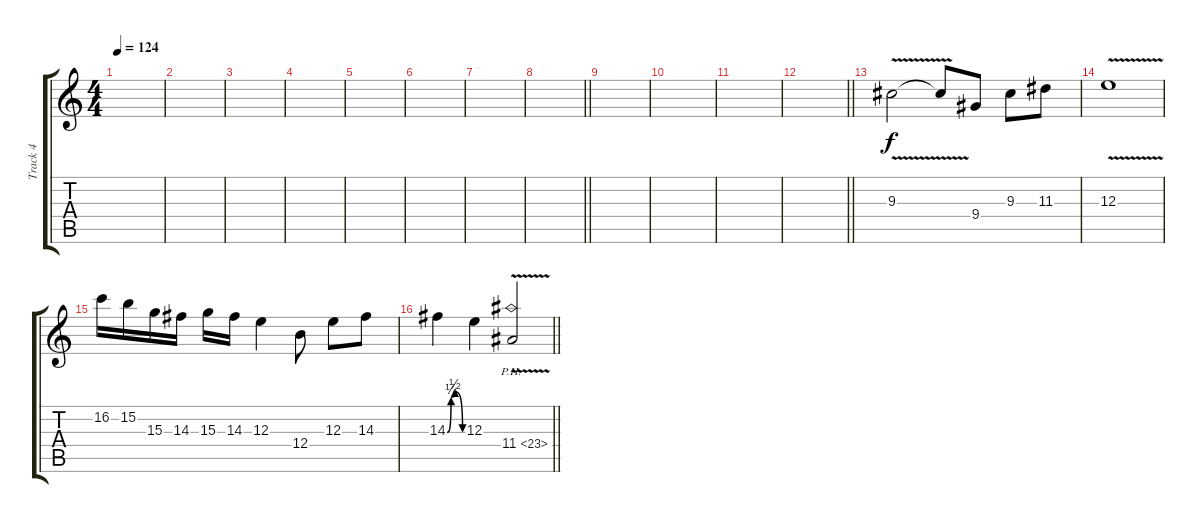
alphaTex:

\track ("Track 4" "Track 4") {instrument distortionguitar}
\staff {score tabs}
\tuning (Db4 Ab3 E3 B2 Gb2 Db2) {hide}
\ts (4 4)
\tempo 124
\clef g2
\ks c
|
|
|
|
|
|
|
\barLineRight lightlight
|
|
|
|
\barLineRight lightlight
|
9.3{v}.2 9.3{v t}.8 9.4.8 9.3.8 11.3.8 |
12.3{v}.1 |
16.2.16 15.2.16 15.3.16 14.3.16 15.3.16 14.3.16 12.3.4 12.4.8 12.3.8 14.3.8 |
\barLineRight lightlight
14.3{be (custom 0 0 15 1 30 2 60 0)}.4 12.3.4 11.4{ph 12 v}.2
